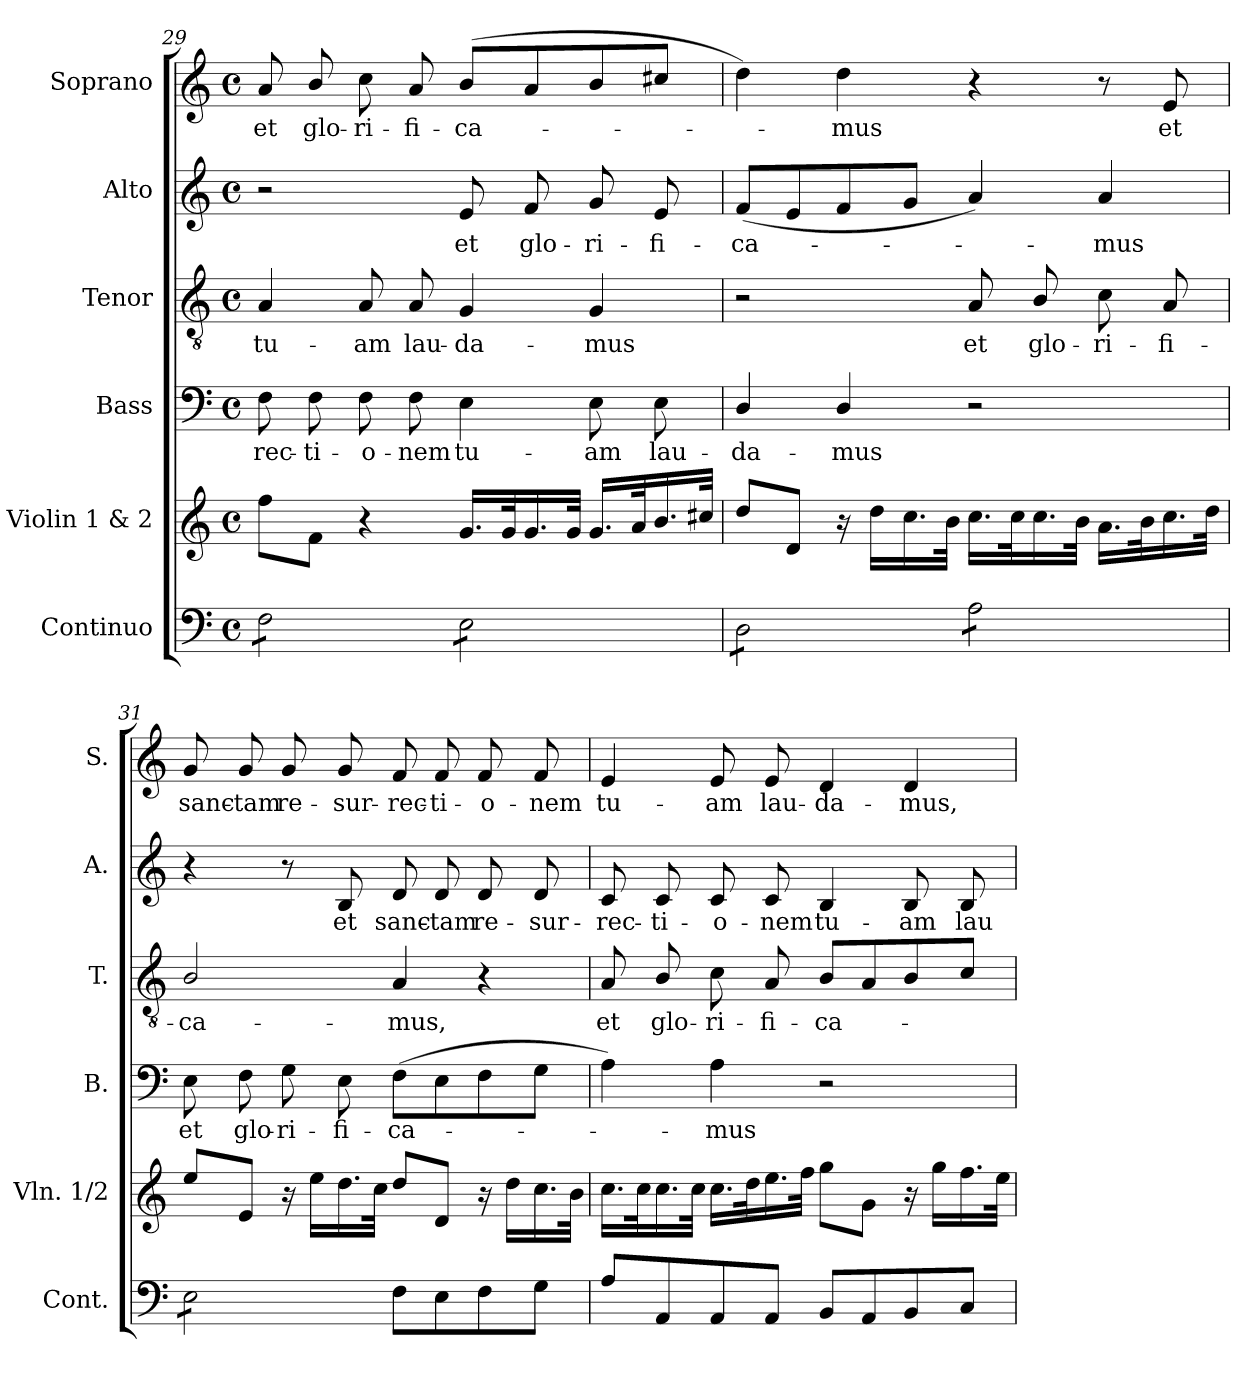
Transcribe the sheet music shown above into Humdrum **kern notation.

**kern	**kern	**kern	**text	**kern	**text	**kern	**text	**kern	**text
*part6	*part5	*part4	*part4	*part3	*part3	*part2	*part2	*part1	*part1
*staff6	*staff5	*staff4	*staff4	*staff3	*staff3	*staff2	*staff2	*staff1	*staff1
*I"Continuo	*I"Violin 1 & 2	*I"Bass	*	*I"Tenor	*	*I"Alto	*	*I"Soprano	*
*I'Cont.	*I'Vln. 1/2	*I'B.	*	*I'T.	*	*I'A.	*	*I'S.	*
!!LO:PB:g=z
*clefF4	*clefG2	*clefF4	*	*clefGv2	*	*clefG2	*	*clefG2	*
*	*	*	*	*ITrd7c12	*	*	*	*	*
*k[]	*k[]	*k[]	*	*k[]	*	*k[]	*	*k[]	*
*C:	*C:	*C:	*	*C:	*	*C:	*	*C:	*
*M4/4	*M4/4	*M4/4	*	*M4/4	*	*M4/4	*	*M4/4	*
*met(c)	*met(c)	*met(c)	*	*met(c)	*	*met(c)	*	*met(c)	*
=29	=29	=29	=29	=29	=29	=29	=29	=29	=29
!	!	!	!LO:LY:b:color=#000000	!	!	!	!	!	!
!	!	!	!	!	!LO:LY:b:color=#000000	!	!	!	!
!	!	!	!	!	!	!	!	!	!LO:LY:b:color=#000000
*tremolo	*	*	*	*	*	*	*	*	*
8Fi\L	8ffi\L	8Fi\	-rec-	4AAi/	tu-	2r	.	8ai/	et
!	!	!	!LO:LY:b:color=#000000	!	!	!	!	!	!
!	!	!	!	!	!	!	!	!	!LO:LY:b:color=#000000
8Fi\	8fi\J	8Fi\	-ti-	.	.	.	.	8bi/	glo-
!	!	!	!LO:LY:b:color=#000000	!	!	!	!	!	!
!	!	!	!	!	!LO:LY:b:color=#000000	!	!	!	!
!	!	!	!	!	!	!	!	!	!LO:LY:b:color=#000000
8Fi\	4r	8Fi\	-o-	8AAi/	-am	.	.	8cci\	-ri-
!	!	!	!LO:LY:b:color=#000000	!	!	!	!	!	!
!	!	!	!	!	!LO:LY:b:color=#000000	!	!	!	!
!	!	!	!	!	!	!	!	!	!LO:LY:b:color=#000000
8Fi\J	.	8Fi\	-nem	8AAi/	lau-	.	.	8ai/	-fi-
!	!	!	!LO:LY:b:color=#000000	!	!	!	!	!	!
!	!	!	!	!	!LO:LY:b:color=#000000	!	!	!	!
!	!	!	!	!	!	!	!LO:LY:b:color=#000000	!	!
!	!	!	!	!	!	!	!	!	!LO:LY:b:color=#000000
8Ei\L	16.gi/LL	4Ei\	tu-	4GGi/	-da-	8ei/	et	(8bi/L	-ca-
.	32gi/k	.	.	.	.	.	.	.	.
!	!	!	!	!	!	!	!LO:LY:b:color=#000000	!	!
8Ei\	16.gi/	.	.	.	.	8fi/	glo-	8ai/	.
.	32gi/JJk	.	.	.	.	.	.	.	.
!	!	!	!LO:LY:b:color=#000000	!	!	!	!	!	!
!	!	!	!	!	!LO:LY:b:color=#000000	!	!	!	!
!	!	!	!	!	!	!	!LO:LY:b:color=#000000	!	!
8Ei\	16.gi/LL	8Ei\	-am	4GGi/	-mus	8gi/	-ri-	8bi/	.
.	32ai/k	.	.	.	.	.	.	.	.
!	!	!	!LO:LY:b:color=#000000	!	!	!	!	!	!
!	!	!	!	!	!	!	!LO:LY:b:color=#000000	!	!
8Ei\J	16.bi/	8Ei\	lau-	.	.	8ei/	-fi-	8cc#Xi/J	.
.	32cc#Xi/JJk	.	.	.	.	.	.	.	.
=30	=30	=30	=30	=30	=30	=30	=30	=30	=30
!	!	!	!LO:LY:b:color=#000000	!	!	!	!	!	!
!	!	!	!	!	!	!	!LO:LY:b:color=#000000	!	!
8Di\L	8ddi/L	4Di/	-da-	2r	.	(8fi/L	-ca-	4ddi\)	.
8Di\	8di/J	.	.	.	.	8ei/	.	.	.
!	!	!	!LO:LY:b:color=#000000	!	!	!	!	!	!
!	!	!	!	!	!	!	!	!	!LO:LY:b:color=#000000
8Di\	16r	4Di/	-mus	.	.	8fi/	.	4ddi\	-mus
.	16ddi\LL	.	.	.	.	.	.	.	.
8Di\J	16.cci\	.	.	.	.	8gi/J	.	.	.
.	32bi\JJk	.	.	.	.	.	.	.	.
!	!	!	!	!	!LO:LY:b:color=#000000	!	!	!	!
8Ai\L	16.cci\LL	2r	.	8AAi/	et	4ai/)	.	4r	.
.	32cci\k	.	.	.	.	.	.	.	.
!	!	!	!	!	!LO:LY:b:color=#000000	!	!	!	!
8Ai\	16.cci\	.	.	8BBi/	glo-	.	.	.	.
.	32bi\JJk	.	.	.	.	.	.	.	.
!	!	!	!	!	!LO:LY:b:color=#000000	!	!	!	!
!	!	!	!	!	!	!	!LO:LY:b:color=#000000	!	!
8Ai\	16.ai\LL	.	.	8Ci\	-ri-	4ai/	-mus	8r	.
.	32bi\k	.	.	.	.	.	.	.	.
!	!	!	!	!	!LO:LY:b:color=#000000	!	!	!	!
!	!	!	!	!	!	!	!	!	!LO:LY:b:color=#000000
8Ai\J	16.cci\	.	.	8AAi/	-fi-	.	.	8ei/	et
.	32ddi\JJk	.	.	.	.	.	.	.	.
=31	=31	=31	=31	=31	=31	=31	=31	=31	=31
!	!	!	!LO:LY:b:color=#000000	!	!	!	!	!	!
!	!	!	!	!	!LO:LY:b:color=#000000	!	!	!	!
!	!	!	!	!	!	!	!	!	!LO:LY:b:color=#000000
8Ei\L	8eei/L	8Ei\	et	2BBi/	-ca-	4r	.	8gi/	sanc-
!	!	!	!LO:LY:b:color=#000000	!	!	!	!	!	!
!	!	!	!	!	!	!	!	!	!LO:LY:b:color=#000000
8Ei\	8ei/J	8Fi\	glo-	.	.	.	.	8gi/	-tam
!	!	!	!LO:LY:b:color=#000000	!	!	!	!	!	!
!	!	!	!	!	!	!	!	!	!LO:LY:b:color=#000000
8Ei\	16r	8Gi\	-ri-	.	.	8r	.	8gi/	re-
.	16eei\LL	.	.	.	.	.	.	.	.
!	!	!	!LO:LY:b:color=#000000	!	!	!	!	!	!
!	!	!	!	!	!	!	!LO:LY:b:color=#000000	!	!
!	!	!	!	!	!	!	!	!	!LO:LY:b:color=#000000
8Ei\J	16.ddi\	8Ei\	-fi-	.	.	8Bi/	et	8gi/	-sur-
*Xtremolo	*	*	*	*	*	*	*	*	*
.	32cci\JJk	.	.	.	.	.	.	.	.
!	!	!	!LO:LY:b:color=#000000	!	!	!	!	!	!
!	!	!	!	!	!LO:LY:b:color=#000000	!	!	!	!
!	!	!	!	!	!	!	!LO:LY:b:color=#000000	!	!
!	!	!	!	!	!	!	!	!	!LO:LY:b:color=#000000
8Fi\L	8ddi/L	(8Fi\L	-ca-	4AAi/	-mus,	8di/	sanc-	8fi/	-rec-
!	!	!	!	!	!	!	!LO:LY:b:color=#000000	!	!
!	!	!	!	!	!	!	!	!	!LO:LY:b:color=#000000
8Ei\	8di/J	8Ei\	.	.	.	8di/	-tam	8fi/	-ti-
!	!	!	!	!	!	!	!LO:LY:b:color=#000000	!	!
!	!	!	!	!	!	!	!	!	!LO:LY:b:color=#000000
8Fi\	16r	8Fi\	.	4r	.	8di/	re-	8fi/	-o-
.	16ddi\LL	.	.	.	.	.	.	.	.
!	!	!	!	!	!	!	!LO:LY:b:color=#000000	!	!
!	!	!	!	!	!	!	!	!	!LO:LY:b:color=#000000
8Gi\J	16.cci\	8Gi\J	.	.	.	8di/	-sur-	8fi/	-nem
.	32bi\JJk	.	.	.	.	.	.	.	.
=32	=32	=32	=32	=32	=32	=32	=32	=32	=32
!	!	!	!	!	!LO:LY:b:color=#000000	!	!	!	!
!	!	!	!	!	!	!	!LO:LY:b:color=#000000	!	!
!	!	!	!	!	!	!	!	!	!LO:LY:b:color=#000000
8Ai/L	16.cci\LL	4Ai\)	.	8AAi/	et	8ci/	-rec-	4ei/	tu-
.	32cci\k	.	.	.	.	.	.	.	.
!	!	!	!	!	!LO:LY:b:color=#000000	!	!	!	!
!	!	!	!	!	!	!	!LO:LY:b:color=#000000	!	!
8AAi/	16.cci\	.	.	8BBi/	glo-	8ci/	-ti-	.	.
.	32cci\JJk	.	.	.	.	.	.	.	.
!	!	!	!LO:LY:b:color=#000000	!	!	!	!	!	!
!	!	!	!	!	!LO:LY:b:color=#000000	!	!	!	!
!	!	!	!	!	!	!	!LO:LY:b:color=#000000	!	!
!	!	!	!	!	!	!	!	!	!LO:LY:b:color=#000000
8AAi/	16.cci\LL	4Ai\	-mus	8Ci\	-ri-	8ci/	-o-	8ei/	-am
.	32ddi\k	.	.	.	.	.	.	.	.
!	!	!	!	!	!LO:LY:b:color=#000000	!	!	!	!
!	!	!	!	!	!	!	!LO:LY:b:color=#000000	!	!
!	!	!	!	!	!	!	!	!	!LO:LY:b:color=#000000
8AAi/J	16.eei\	.	.	8AAi/	-fi-	8ci/	-nem	8ei/	lau-
.	32ffi\JJk	.	.	.	.	.	.	.	.
!	!	!	!	!	!LO:LY:b:color=#000000	!	!	!	!
!	!	!	!	!	!	!	!LO:LY:b:color=#000000	!	!
!	!	!	!	!	!	!	!	!	!LO:LY:b:color=#000000
8BBi/L	8ggi\L	2r	.	8BBi/L	-ca-	4Bi/	tu-	4di/	-da-
8AAi/	8gi\J	.	.	8AAi/	.	.	.	.	.
!	!	!	!	!	!	!	!LO:LY:b:color=#000000	!	!
!	!	!	!	!	!	!	!	!	!LO:LY:b:color=#000000
8BBi/	16r	.	.	8BBi/	.	8Bi/	-am	4di/	-mus,
.	16ggi\LL	.	.	.	.	.	.	.	.
!	!	!	!	!	!	!	!LO:LY:b:color=#000000	!	!
8Ci/J	16.ffi\	.	.	8Ci/J	.	8Bi/	lau-	.	.
.	32eei\JJk	.	.	.	.	.	.	.	.
=	=	=	=	=	=	=	=	=	=
*-	*-	*-	*-	*-	*-	*-	*-	*-	*-
